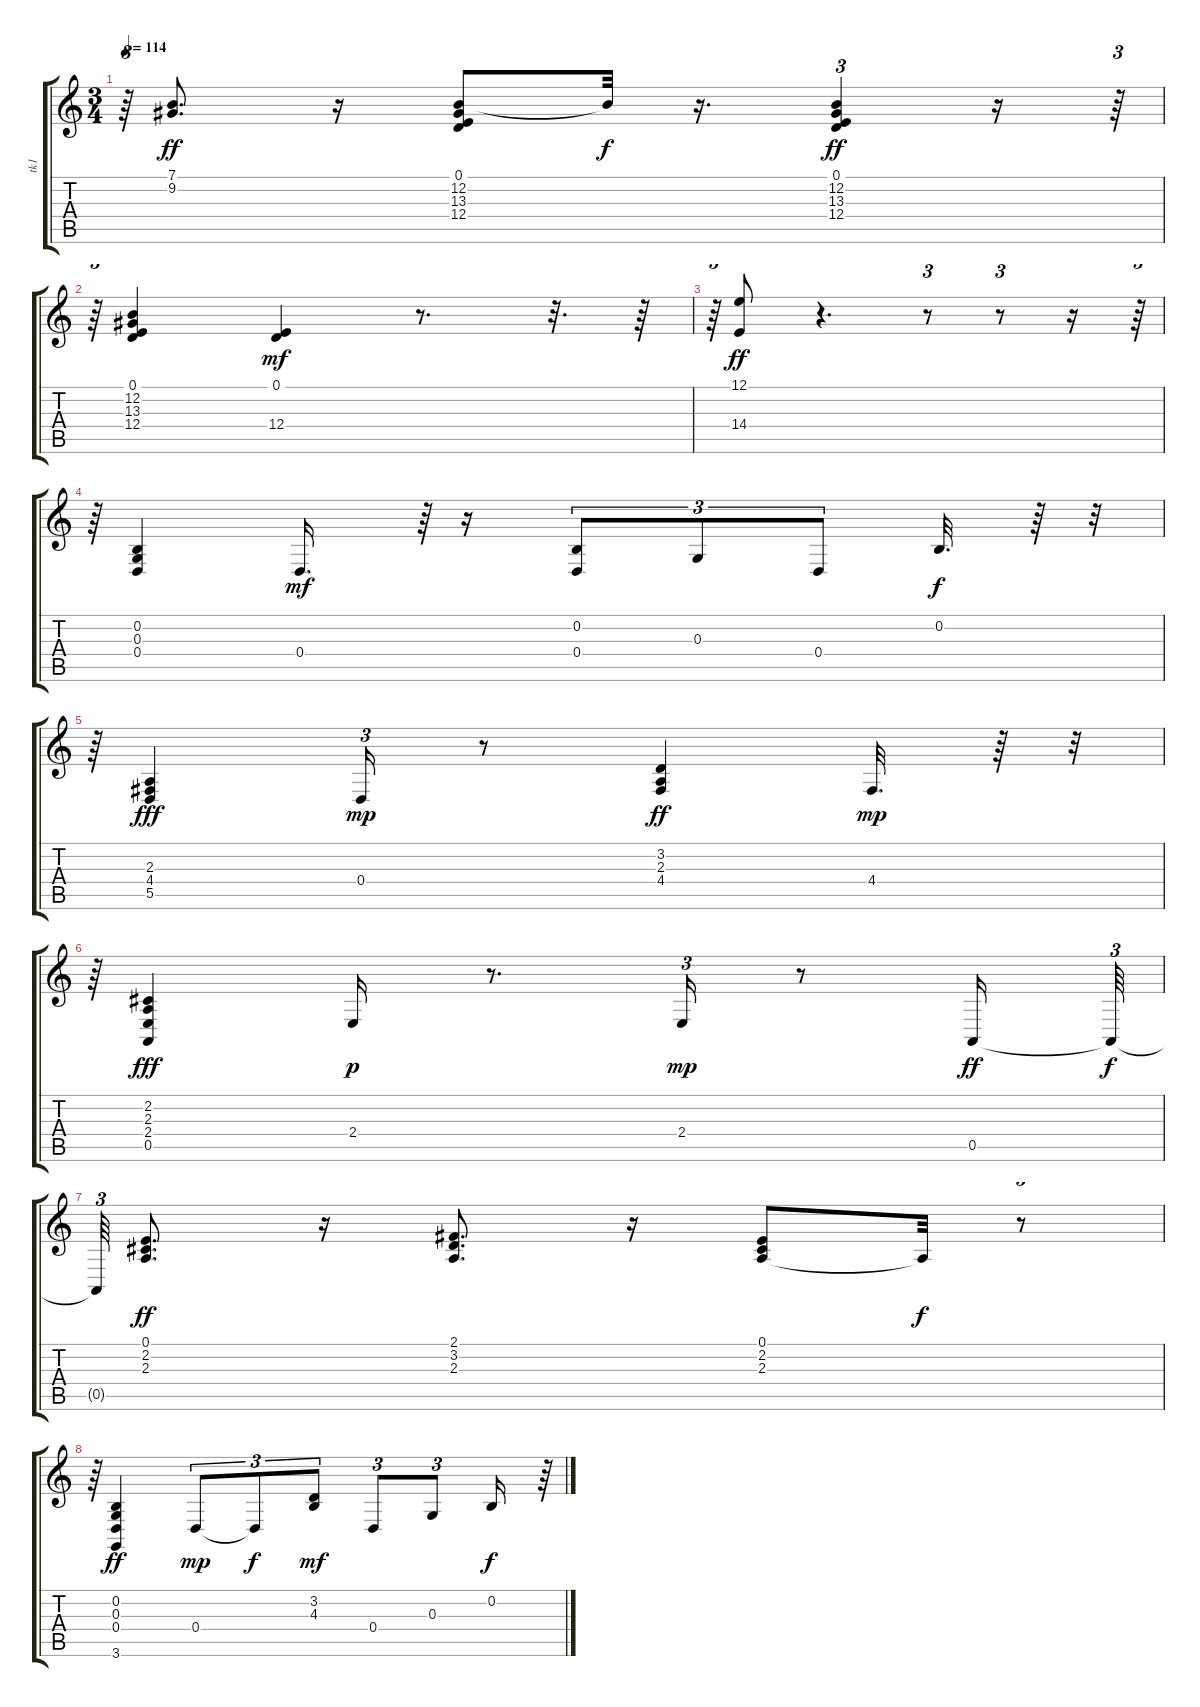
\track ("tk1" "tk1") {instrument brightacousticpiano}
\staff {score tabs}
\tuning (E4 B3 G3 D3 A2 E2) {hide}
\ts (3 4)
\tempo 114
\clef g2
\ks c
r.64{tu (3 2) dy mf} (7.1 9.2).8{d dy ff} r.16 (0.1 12.2 13.3 12.4).8 12.2{t}.32{dy f} r.16{d} (0.1 12.2 13.3 12.4).4{tu (3 2) dy ff} r.16 r.64{tu (3 2)} |
r.64{tu (3 2)} (0.1 12.2 13.3 12.4).4 (0.1 12.4).4{dy mf} r.8{d} r.32{d} r.64 |
r.64{tu (3 2)} (12.1 14.4).8{dy ff} r.4{d} r.8{tu (3 2)} r.8{tu (3 2)} r.16 r.64{tu (3 2)} |
r.64{tu (3 2)} (0.2 0.3 0.4).4 0.4.16{d dy mf} r.64{tu (3 2)} r.16 (0.2 0.4).8{tu (3 2)} 0.3.8{tu (3 2)} 0.4.8{tu (3 2)} 0.2.32{d dy f} r.64 r.32{tu (3 2)} |
r.64{tu (3 2)} (2.3 4.4 5.5).4{dy fff} 0.4.16{tu (3 2) dy mp} r.8 (3.2 2.3 4.4).4{dy ff} 4.4.32{d dy mp} r.64 r.32{tu (3 2)} |
r.64{tu (3 2)} (2.2 2.3 2.4 0.5).4{dy fff} 2.4.16{dy p} r.8{d} 2.4.16{tu (3 2) dy mp} r.8 0.5.16{dy ff} 0.5{t}.64{tu (3 2) dy f} |
0.5{t}.64{tu (3 2)} (0.1 2.2 2.3).8{d dy ff} r.16 (2.1 3.2 2.3).8{d} r.16 (0.1 2.2 2.3).8 2.3{t}.32{dy f} r.8{tu (3 2)} |
r.64{tu (3 2)} (0.2 0.3 0.4 3.6).4{dy ff} 0.4.8{tu (3 2) dy mp} 0.4{t}.8{tu (3 2) dy f} (3.2 4.3).8{tu (3 2) dy mf} 0.4.8{tu (3 2)} 0.3.8{tu (3 2)} 0.2.16{dy f} r.64{tu (3 2)}
